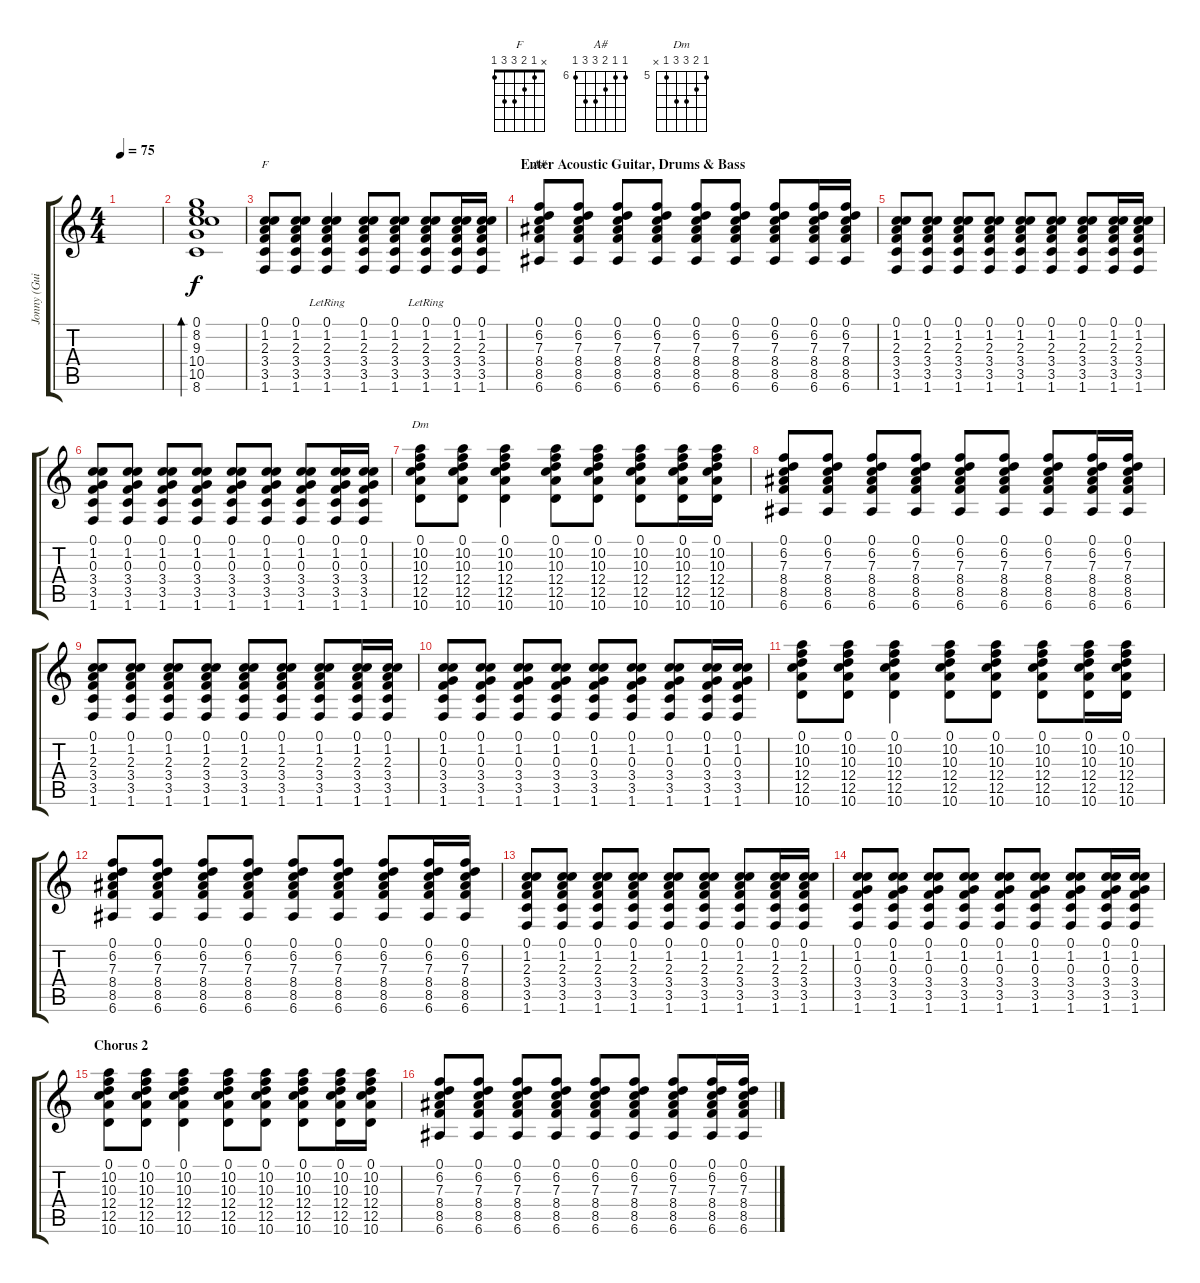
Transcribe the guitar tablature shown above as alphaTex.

\track ("Jonny (Guitar 1)" "Jonny (Gui") {instrument acousticguitarsteel}
\staff {score tabs}
\tuning (C4 B3 G3 D3 A2 E2) {hide}
\chord ("F" x 1 2 3 3 1)
\chord ("A#" 6 6 7 8 8 6) {firstfret 6}
\chord ("Dm" 5 6 7 7 5 x) {firstfret 5}
\ts (4 4)
\tempo 75
\clef g2
\ks c
|
(0.1 8.2 9.3 10.4 10.5 8.6).1{bd 240} |
(0.1 1.2 2.3 3.4 3.5 1.6).8{ch "F"} (0.1 1.2 2.3 3.4 3.5 1.6).8 (0.1 1.2{lr} 2.3{lr} 3.4{lr} 3.5{lr} 1.6{lr}).4 (0.1 1.2 2.3 3.4 3.5 1.6).8 (0.1 1.2 2.3 3.4 3.5 1.6).8 (0.1 1.2{lr} 2.3{lr} 3.4{lr} 3.5{lr} 1.6{lr}).8 (0.1 1.2 2.3 3.4 3.5 1.6).16 (0.1 1.2 2.3 3.4 3.5 1.6).16 |
\section ("" "Enter Acoustic Guitar, Drums & Bass")
(0.1 6.2 7.3 8.4 8.5 6.6).8{ch "A#"} (0.1 6.2 7.3 8.4 8.5 6.6).8 (0.1 6.2 7.3 8.4 8.5 6.6).8 (0.1 6.2 7.3 8.4 8.5 6.6).8 (0.1 6.2 7.3 8.4 8.5 6.6).8 (0.1 6.2 7.3 8.4 8.5 6.6).8 (0.1 6.2 7.3 8.4 8.5 6.6).8 (0.1 6.2 7.3 8.4 8.5 6.6).16 (0.1 6.2 7.3 8.4 8.5 6.6).16 |
(0.1 1.2 2.3 3.4 3.5 1.6).8 (0.1 1.2 2.3 3.4 3.5 1.6).8 (0.1 1.2 2.3 3.4 3.5 1.6).8 (0.1 1.2 2.3 3.4 3.5 1.6).8 (0.1 1.2 2.3 3.4 3.5 1.6).8 (0.1 1.2 2.3 3.4 3.5 1.6).8 (0.1 1.2 2.3 3.4 3.5 1.6).8 (0.1 1.2 2.3 3.4 3.5 1.6).16 (0.1 1.2 2.3 3.4 3.5 1.6).16 |
(0.1 1.2 0.3 3.4 3.5 1.6).8 (0.1 1.2 0.3 3.4 3.5 1.6).8 (0.1 1.2 0.3 3.4 3.5 1.6).8 (0.1 1.2 0.3 3.4 3.5 1.6).8 (0.1 1.2 0.3 3.4 3.5 1.6).8 (0.1 1.2 0.3 3.4 3.5 1.6).8 (0.1 1.2 0.3 3.4 3.5 1.6).8 (0.1 1.2 0.3 3.4 3.5 1.6).16 (0.1 1.2 0.3 3.4 3.5 1.6).16 |
(0.1 10.2 10.3 12.4 12.5 10.6).8{ch "Dm"} (0.1 10.2 10.3 12.4 12.5 10.6).8 (0.1 10.2 10.3 12.4 12.5 10.6).4 (0.1 10.2 10.3 12.4 12.5 10.6).8 (0.1 10.2 10.3 12.4 12.5 10.6).8 (0.1 10.2 10.3 12.4 12.5 10.6).8 (0.1 10.2 10.3 12.4 12.5 10.6).16 (0.1 10.2 10.3 12.4 12.5 10.6).16 |
(0.1 6.2 7.3 8.4 8.5 6.6).8 (0.1 6.2 7.3 8.4 8.5 6.6).8 (0.1 6.2 7.3 8.4 8.5 6.6).8 (0.1 6.2 7.3 8.4 8.5 6.6).8 (0.1 6.2 7.3 8.4 8.5 6.6).8 (0.1 6.2 7.3 8.4 8.5 6.6).8 (0.1 6.2 7.3 8.4 8.5 6.6).8 (0.1 6.2 7.3 8.4 8.5 6.6).16 (0.1 6.2 7.3 8.4 8.5 6.6).16 |
(0.1 1.2 2.3 3.4 3.5 1.6).8 (0.1 1.2 2.3 3.4 3.5 1.6).8 (0.1 1.2 2.3 3.4 3.5 1.6).8 (0.1 1.2 2.3 3.4 3.5 1.6).8 (0.1 1.2 2.3 3.4 3.5 1.6).8 (0.1 1.2 2.3 3.4 3.5 1.6).8 (0.1 1.2 2.3 3.4 3.5 1.6).8 (0.1 1.2 2.3 3.4 3.5 1.6).16 (0.1 1.2 2.3 3.4 3.5 1.6).16 |
(0.1 1.2 0.3 3.4 3.5 1.6).8 (0.1 1.2 0.3 3.4 3.5 1.6).8 (0.1 1.2 0.3 3.4 3.5 1.6).8 (0.1 1.2 0.3 3.4 3.5 1.6).8 (0.1 1.2 0.3 3.4 3.5 1.6).8 (0.1 1.2 0.3 3.4 3.5 1.6).8 (0.1 1.2 0.3 3.4 3.5 1.6).8 (0.1 1.2 0.3 3.4 3.5 1.6).16 (0.1 1.2 0.3 3.4 3.5 1.6).16 |
(0.1 10.2 10.3 12.4 12.5 10.6).8 (0.1 10.2 10.3 12.4 12.5 10.6).8 (0.1 10.2 10.3 12.4 12.5 10.6).4 (0.1 10.2 10.3 12.4 12.5 10.6).8 (0.1 10.2 10.3 12.4 12.5 10.6).8 (0.1 10.2 10.3 12.4 12.5 10.6).8 (0.1 10.2 10.3 12.4 12.5 10.6).16 (0.1 10.2 10.3 12.4 12.5 10.6).16 |
(0.1 6.2 7.3 8.4 8.5 6.6).8 (0.1 6.2 7.3 8.4 8.5 6.6).8 (0.1 6.2 7.3 8.4 8.5 6.6).8 (0.1 6.2 7.3 8.4 8.5 6.6).8 (0.1 6.2 7.3 8.4 8.5 6.6).8 (0.1 6.2 7.3 8.4 8.5 6.6).8 (0.1 6.2 7.3 8.4 8.5 6.6).8 (0.1 6.2 7.3 8.4 8.5 6.6).16 (0.1 6.2 7.3 8.4 8.5 6.6).16 |
(0.1 1.2 2.3 3.4 3.5 1.6).8 (0.1 1.2 2.3 3.4 3.5 1.6).8 (0.1 1.2 2.3 3.4 3.5 1.6).8 (0.1 1.2 2.3 3.4 3.5 1.6).8 (0.1 1.2 2.3 3.4 3.5 1.6).8 (0.1 1.2 2.3 3.4 3.5 1.6).8 (0.1 1.2 2.3 3.4 3.5 1.6).8 (0.1 1.2 2.3 3.4 3.5 1.6).16 (0.1 1.2 2.3 3.4 3.5 1.6).16 |
(0.1 1.2 0.3 3.4 3.5 1.6).8 (0.1 1.2 0.3 3.4 3.5 1.6).8 (0.1 1.2 0.3 3.4 3.5 1.6).8 (0.1 1.2 0.3 3.4 3.5 1.6).8 (0.1 1.2 0.3 3.4 3.5 1.6).8 (0.1 1.2 0.3 3.4 3.5 1.6).8 (0.1 1.2 0.3 3.4 3.5 1.6).8 (0.1 1.2 0.3 3.4 3.5 1.6).16 (0.1 1.2 0.3 3.4 3.5 1.6).16 |
\section ("" "Chorus 2")
(0.1 10.2 10.3 12.4 12.5 10.6).8 (0.1 10.2 10.3 12.4 12.5 10.6).8 (0.1 10.2 10.3 12.4 12.5 10.6).4 (0.1 10.2 10.3 12.4 12.5 10.6).8 (0.1 10.2 10.3 12.4 12.5 10.6).8 (0.1 10.2 10.3 12.4 12.5 10.6).8 (0.1 10.2 10.3 12.4 12.5 10.6).16 (0.1 10.2 10.3 12.4 12.5 10.6).16 |
(0.1 6.2 7.3 8.4 8.5 6.6).8 (0.1 6.2 7.3 8.4 8.5 6.6).8 (0.1 6.2 7.3 8.4 8.5 6.6).8 (0.1 6.2 7.3 8.4 8.5 6.6).8 (0.1 6.2 7.3 8.4 8.5 6.6).8 (0.1 6.2 7.3 8.4 8.5 6.6).8 (0.1 6.2 7.3 8.4 8.5 6.6).8 (0.1 6.2 7.3 8.4 8.5 6.6).16 (0.1 6.2 7.3 8.4 8.5 6.6).16
